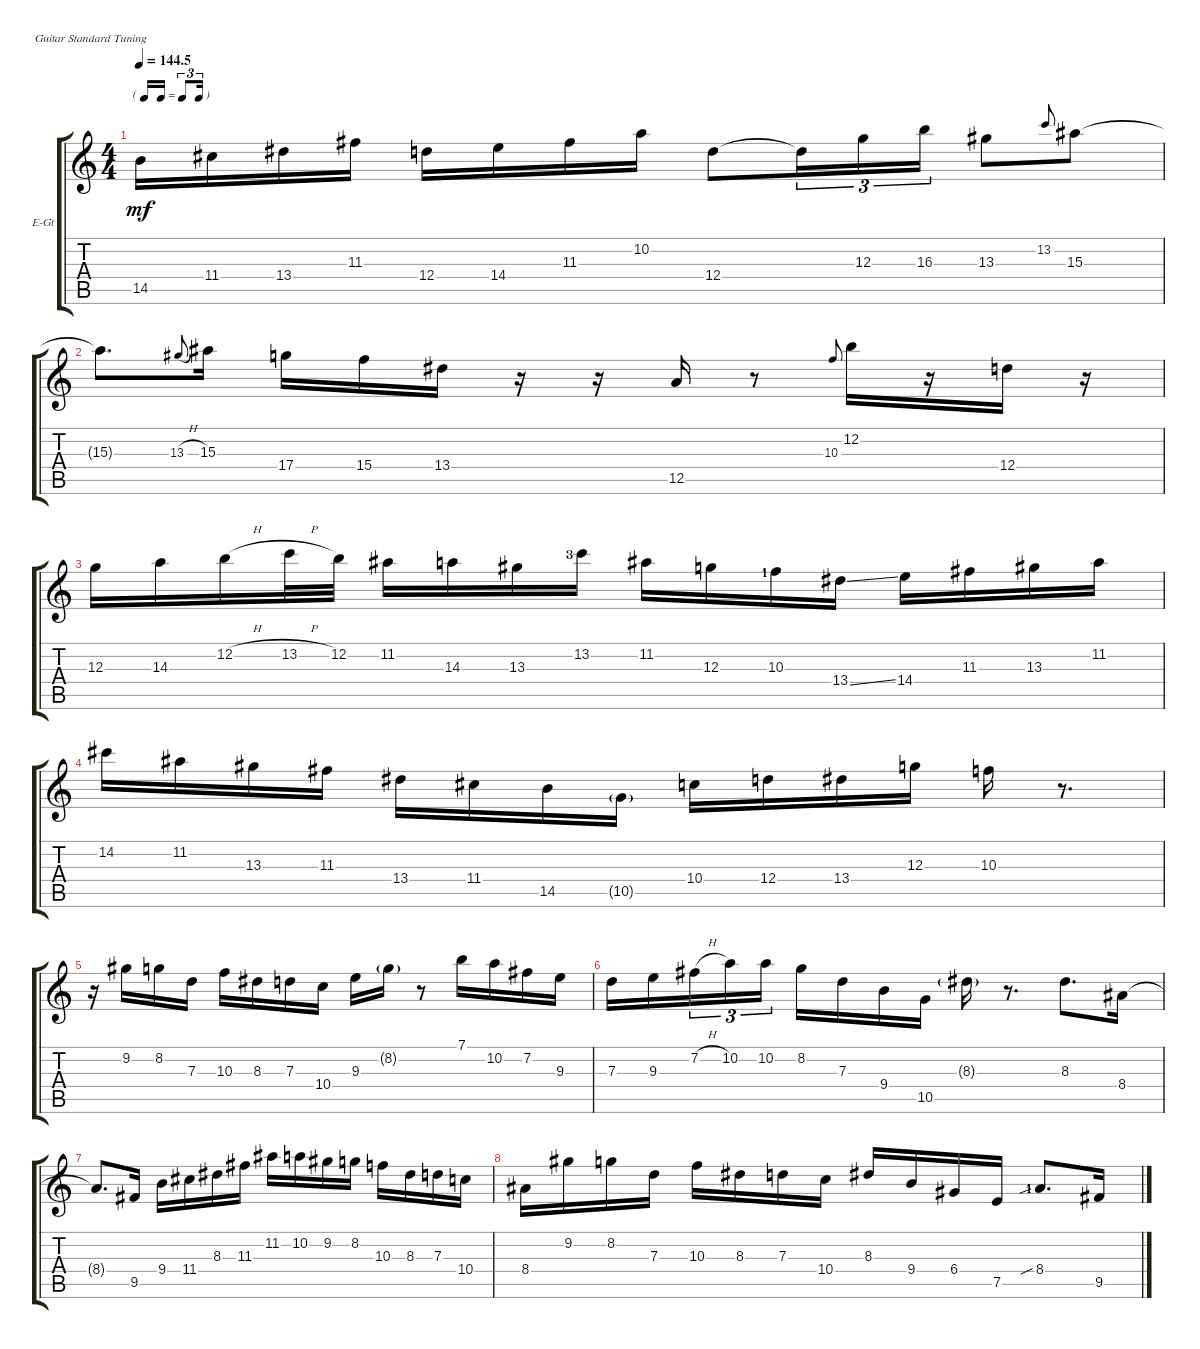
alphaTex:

\defaultSystemsLayout 4
\bracketExtendMode groupsimilarinstruments
\firstSystemTrackNameOrientation horizontal
\otherSystemsTrackNameOrientation horizontal
\track ("Electric Guitar" "E-Gt") {instrument electricguitarclean}
\staff {score tabs}
\tuning (E4 B3 G3 D3 A2 E2)
\ts (4 4)
\tf triplet16th
\tempo
144.5
\accidentals auto
\clef g2
\ottava regular
\simile none
\scale
1.03909
\ks c
14.5.16{dy mf} 11.4.16 13.4.16 11.3.16 12.4.16 14.4.16 11.3.16 10.2.16 12.4.8{beam merge} 12.4{t}.16{tu (3 2) beam merge} 12.3.16{tu (3 2)} 16.3.16{tu (3 2)} 13.3.8 13.2.8{gr onbeat} 15.3.8 |
\scale
0.960908 15.3{t}.8{d} 13.3{h}.8{gr onbeat} 15.3.16 17.4.16 15.4.16 13.4.16 r.16 r.16 12.5.16 r.8 10.3.8{gr onbeat} 12.2.16 r.16 12.4.16 r.16 |
\scale
1.03909 12.3.16 14.3.16 12.2{h}.16 13.2{h}.32 12.2.32 11.2.16 14.3.16 13.3.16 13.2{lf 4}.16 11.2.16 12.3.16 10.3{lf 2}.16 13.4{ss}.16 14.4.16 11.3.16 13.3.16 11.2.16 |
\scale
0.960908 14.2.16 11.2.16 13.3.16 11.3.16 13.4.16 11.4.16 14.5.16 10.5{g}.16 10.4.16 12.4.16 13.4.16 12.3.16 10.3.16 r.8{d} |
\scale
1.03909 r.16 9.2.16 8.2.16 7.3.16 10.3.16 8.3.16 7.3.16 10.4.16 9.3.16 8.2{g}.16 r.8 7.1.16 10.2.16 7.2.16 9.3.16 |
\scale
0.960908 7.3.16{beam merge} 9.3.16{beam merge} 7.2{h}.16{tu (3 2) beam merge} 10.2.16{tu (3 2) beam merge} 10.2.16{tu (3 2)} 8.2.16 7.3.16 9.4.16 10.5.16 8.3{g}.16 r.8{d} 8.3.8{d} 8.4.16 |
\scale
1.03909 8.4{t}.8{d} 9.5.16 9.4.16 11.4.16 8.3.16 11.3.16 11.2.16 10.2.16 9.2.16 8.2.16 10.3.16 8.3.16 7.3.16 10.4.16 |
\scale
0.960908 8.4.16 9.2.16 8.2.16 7.3.16 10.3.16 8.3.16 7.3.16 10.4.16 8.3.16 9.4.16 6.4.16 7.5.16 8.4{sib lf 2}.8{d} 9.5.16
